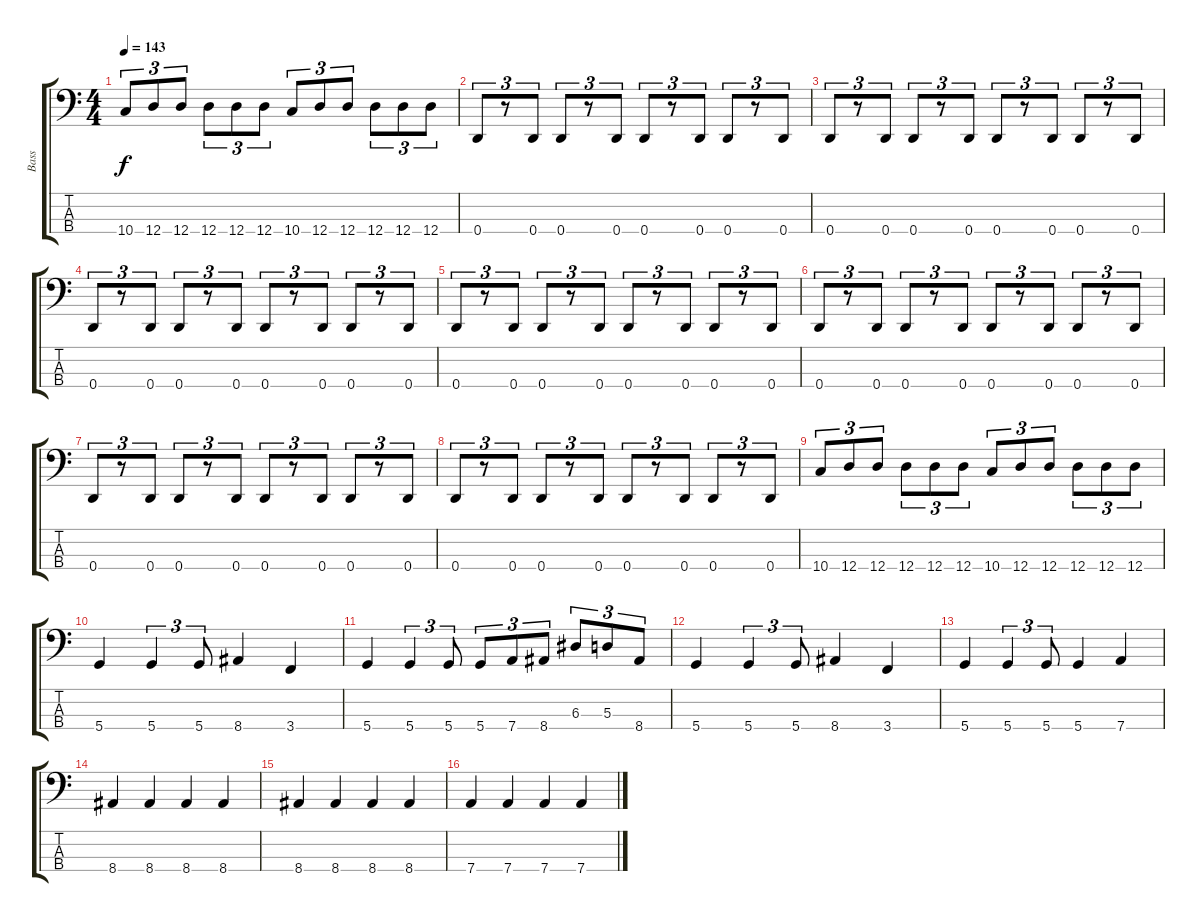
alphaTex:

\track ("Bass" "Bass") {instrument electricbassfinger}
\staff {score tabs}
\tuning (G2 D2 A1 D1) {hide}
\ts (4 4)
\tempo 143
\clef f4
\ks c
10.4.8{tu (3 2) dy f} 12.4.8{tu (3 2)} 12.4.8{tu (3 2)} 12.4.8{tu (3 2)} 12.4.8{tu (3 2)} 12.4.8{tu (3 2)} 10.4.8{tu (3 2)} 12.4.8{tu (3 2)} 12.4.8{tu (3 2)} 12.4.8{tu (3 2)} 12.4.8{tu (3 2)} 12.4.8{tu (3 2)} |
0.4.8{tu (3 2)} r.8{tu (3 2)} 0.4.8{tu (3 2)} 0.4.8{tu (3 2)} r.8{tu (3 2)} 0.4.8{tu (3 2)} 0.4.8{tu (3 2)} r.8{tu (3 2)} 0.4.8{tu (3 2)} 0.4.8{tu (3 2)} r.8{tu (3 2)} 0.4.8{tu (3 2)} |
0.4.8{tu (3 2)} r.8{tu (3 2)} 0.4.8{tu (3 2)} 0.4.8{tu (3 2)} r.8{tu (3 2)} 0.4.8{tu (3 2)} 0.4.8{tu (3 2)} r.8{tu (3 2)} 0.4.8{tu (3 2)} 0.4.8{tu (3 2)} r.8{tu (3 2)} 0.4.8{tu (3 2)} |
0.4.8{tu (3 2)} r.8{tu (3 2)} 0.4.8{tu (3 2)} 0.4.8{tu (3 2)} r.8{tu (3 2)} 0.4.8{tu (3 2)} 0.4.8{tu (3 2)} r.8{tu (3 2)} 0.4.8{tu (3 2)} 0.4.8{tu (3 2)} r.8{tu (3 2)} 0.4.8{tu (3 2)} |
0.4.8{tu (3 2)} r.8{tu (3 2)} 0.4.8{tu (3 2)} 0.4.8{tu (3 2)} r.8{tu (3 2)} 0.4.8{tu (3 2)} 0.4.8{tu (3 2)} r.8{tu (3 2)} 0.4.8{tu (3 2)} 0.4.8{tu (3 2)} r.8{tu (3 2)} 0.4.8{tu (3 2)} |
0.4.8{tu (3 2)} r.8{tu (3 2)} 0.4.8{tu (3 2)} 0.4.8{tu (3 2)} r.8{tu (3 2)} 0.4.8{tu (3 2)} 0.4.8{tu (3 2)} r.8{tu (3 2)} 0.4.8{tu (3 2)} 0.4.8{tu (3 2)} r.8{tu (3 2)} 0.4.8{tu (3 2)} |
0.4.8{tu (3 2)} r.8{tu (3 2)} 0.4.8{tu (3 2)} 0.4.8{tu (3 2)} r.8{tu (3 2)} 0.4.8{tu (3 2)} 0.4.8{tu (3 2)} r.8{tu (3 2)} 0.4.8{tu (3 2)} 0.4.8{tu (3 2)} r.8{tu (3 2)} 0.4.8{tu (3 2)} |
0.4.8{tu (3 2)} r.8{tu (3 2)} 0.4.8{tu (3 2)} 0.4.8{tu (3 2)} r.8{tu (3 2)} 0.4.8{tu (3 2)} 0.4.8{tu (3 2)} r.8{tu (3 2)} 0.4.8{tu (3 2)} 0.4.8{tu (3 2)} r.8{tu (3 2)} 0.4.8{tu (3 2)} |
10.4.8{tu (3 2)} 12.4.8{tu (3 2)} 12.4.8{tu (3 2)} 12.4.8{tu (3 2)} 12.4.8{tu (3 2)} 12.4.8{tu (3 2)} 10.4.8{tu (3 2)} 12.4.8{tu (3 2)} 12.4.8{tu (3 2)} 12.4.8{tu (3 2)} 12.4.8{tu (3 2)} 12.4.8{tu (3 2)} |
5.4.4 5.4.4{tu (3 2)} 5.4.8{tu (3 2)} 8.4.4 3.4.4 |
5.4.4 5.4.4{tu (3 2)} 5.4.8{tu (3 2)} 5.4.8{tu (3 2)} 7.4.8{tu (3 2)} 8.4.8{tu (3 2)} 6.3.8{tu (3 2)} 5.3.8{tu (3 2)} 8.4.8{tu (3 2)} |
5.4.4 5.4.4{tu (3 2)} 5.4.8{tu (3 2)} 8.4.4 3.4.4 |
5.4.4 5.4.4{tu (3 2)} 5.4.8{tu (3 2)} 5.4.4 7.4.4 |
8.4.4 8.4.4 8.4.4 8.4.4 |
8.4.4 8.4.4 8.4.4 8.4.4 |
7.4.4 7.4.4 7.4.4 7.4.4
